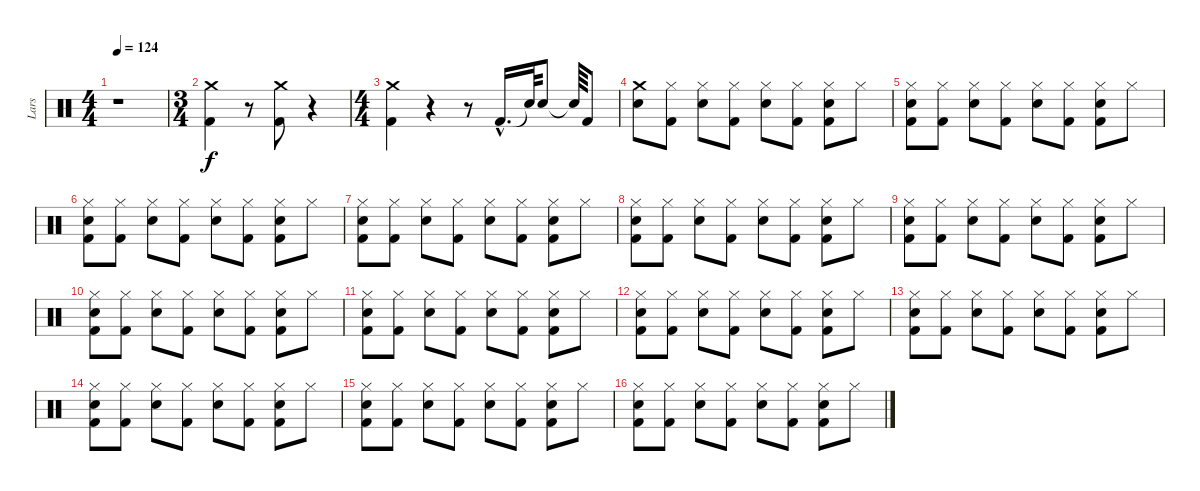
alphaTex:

\track ("Lars" "Lars") {instrument percussion}
\staff {score}
\articulation defaults
\ts (4 4)
\tempo 124
\clef neutral
\ks c
r.1{dy f} |
\ts (3 4)
("Kick (hit) 2" "Crash medium (hit)").4 r.8 ("Kick (hit) 2" "Crash medium (hit)").8 r.4 |
\ts (4 4)
("Kick (hit) 2" "Crash medium (hit)").4 r.4 r.8 "Kick (hit) 2"{hac}.16{d} "Snare (hit)"{t}.64 "Snare (hit) 2".8 "Snare (hit)"{t}.64 "Kick (hit) 2".8 |
("Crash medium (hit)" "Snare (hit) 2").8 ("Kick (hit) 2" "Hi-Hat (closed)").8 ("Snare (hit) 2" "Hi-Hat (closed)").8 ("Kick (hit) 2" "Hi-Hat (closed)").8 ("Hi-Hat (closed)" "Snare (hit) 2").8 ("Hi-Hat (closed)" "Kick (hit) 2").8 ("Snare (hit) 2" "Hi-Hat (closed)" "Kick (hit) 2").8 "Hi-Hat (closed)".8 |
("Kick (hit) 2" "Snare (hit) 2" "Hi-Hat (closed)").8 ("Hi-Hat (closed)" "Kick (hit) 2").8 ("Snare (hit) 2" "Hi-Hat (closed)").8 ("Kick (hit) 2" "Hi-Hat (closed)").8 ("Hi-Hat (closed)" "Snare (hit) 2").8 ("Kick (hit) 2" "Hi-Hat (closed)").8 ("Kick (hit) 2" "Hi-Hat (closed)" "Snare (hit) 2").8 "Hi-Hat (closed)".8 |
("Kick (hit) 2" "Snare (hit) 2" "Hi-Hat (closed)").8 ("Hi-Hat (closed)" "Kick (hit) 2").8 ("Snare (hit) 2" "Hi-Hat (closed)").8 ("Kick (hit) 2" "Hi-Hat (closed)").8 ("Hi-Hat (closed)" "Snare (hit) 2").8 ("Kick (hit) 2" "Hi-Hat (closed)").8 ("Kick (hit) 2" "Hi-Hat (closed)" "Snare (hit) 2").8 "Hi-Hat (closed)".8 |
("Kick (hit) 2" "Snare (hit) 2" "Hi-Hat (closed)").8 ("Hi-Hat (closed)" "Kick (hit) 2").8 ("Snare (hit) 2" "Hi-Hat (closed)").8 ("Kick (hit) 2" "Hi-Hat (closed)").8 ("Hi-Hat (closed)" "Snare (hit) 2").8 ("Kick (hit) 2" "Hi-Hat (closed)").8 ("Kick (hit) 2" "Hi-Hat (closed)" "Snare (hit) 2").8 "Hi-Hat (closed)".8 |
("Kick (hit) 2" "Snare (hit) 2" "Hi-Hat (closed)").8 ("Hi-Hat (closed)" "Kick (hit) 2").8 ("Snare (hit) 2" "Hi-Hat (closed)").8 ("Kick (hit) 2" "Hi-Hat (closed)").8 ("Hi-Hat (closed)" "Snare (hit) 2").8 ("Kick (hit) 2" "Hi-Hat (closed)").8 ("Kick (hit) 2" "Hi-Hat (closed)" "Snare (hit) 2").8 "Hi-Hat (closed)".8 |
("Kick (hit) 2" "Snare (hit) 2" "Hi-Hat (closed)").8 ("Hi-Hat (closed)" "Kick (hit) 2").8 ("Snare (hit) 2" "Hi-Hat (closed)").8 ("Kick (hit) 2" "Hi-Hat (closed)").8 ("Hi-Hat (closed)" "Snare (hit) 2").8 ("Kick (hit) 2" "Hi-Hat (closed)").8 ("Kick (hit) 2" "Hi-Hat (closed)" "Snare (hit) 2").8 "Hi-Hat (closed)".8 |
("Kick (hit) 2" "Snare (hit) 2" "Hi-Hat (closed)").8 ("Hi-Hat (closed)" "Kick (hit) 2").8 ("Snare (hit) 2" "Hi-Hat (closed)").8 ("Kick (hit) 2" "Hi-Hat (closed)").8 ("Hi-Hat (closed)" "Snare (hit) 2").8 ("Kick (hit) 2" "Hi-Hat (closed)").8 ("Kick (hit) 2" "Hi-Hat (closed)" "Snare (hit) 2").8 "Hi-Hat (closed)".8 |
("Kick (hit) 2" "Snare (hit) 2" "Hi-Hat (closed)").8 ("Hi-Hat (closed)" "Kick (hit) 2").8 ("Snare (hit) 2" "Hi-Hat (closed)").8 ("Kick (hit) 2" "Hi-Hat (closed)").8 ("Hi-Hat (closed)" "Snare (hit) 2").8 ("Kick (hit) 2" "Hi-Hat (closed)").8 ("Kick (hit) 2" "Hi-Hat (closed)" "Snare (hit) 2").8 "Hi-Hat (closed)".8 |
("Kick (hit) 2" "Snare (hit) 2" "Hi-Hat (closed)").8 ("Hi-Hat (closed)" "Kick (hit) 2").8 ("Snare (hit) 2" "Hi-Hat (closed)").8 ("Kick (hit) 2" "Hi-Hat (closed)").8 ("Hi-Hat (closed)" "Snare (hit) 2").8 ("Kick (hit) 2" "Hi-Hat (closed)").8 ("Kick (hit) 2" "Hi-Hat (closed)" "Snare (hit) 2").8 "Hi-Hat (closed)".8 |
("Kick (hit) 2" "Snare (hit) 2" "Hi-Hat (closed)").8 ("Hi-Hat (closed)" "Kick (hit) 2").8 ("Snare (hit) 2" "Hi-Hat (closed)").8 ("Kick (hit) 2" "Hi-Hat (closed)").8 ("Hi-Hat (closed)" "Snare (hit) 2").8 ("Kick (hit) 2" "Hi-Hat (closed)").8 ("Kick (hit) 2" "Hi-Hat (closed)" "Snare (hit) 2").8 "Hi-Hat (closed)".8 |
("Kick (hit) 2" "Snare (hit) 2" "Hi-Hat (closed)").8 ("Hi-Hat (closed)" "Kick (hit) 2").8 ("Snare (hit) 2" "Hi-Hat (closed)").8 ("Kick (hit) 2" "Hi-Hat (closed)").8 ("Hi-Hat (closed)" "Snare (hit) 2").8 ("Kick (hit) 2" "Hi-Hat (closed)").8 ("Kick (hit) 2" "Hi-Hat (closed)" "Snare (hit) 2").8 "Hi-Hat (closed)".8 |
("Kick (hit) 2" "Snare (hit) 2" "Hi-Hat (closed)").8 ("Hi-Hat (closed)" "Kick (hit) 2").8 ("Snare (hit) 2" "Hi-Hat (closed)").8 ("Kick (hit) 2" "Hi-Hat (closed)").8 ("Hi-Hat (closed)" "Snare (hit) 2").8 ("Kick (hit) 2" "Hi-Hat (closed)").8 ("Kick (hit) 2" "Hi-Hat (closed)" "Snare (hit) 2").8 "Hi-Hat (closed)".8 |
("Kick (hit) 2" "Snare (hit) 2" "Hi-Hat (closed)").8 ("Hi-Hat (closed)" "Kick (hit) 2").8 ("Snare (hit) 2" "Hi-Hat (closed)").8 ("Kick (hit) 2" "Hi-Hat (closed)").8 ("Hi-Hat (closed)" "Snare (hit) 2").8 ("Kick (hit) 2" "Hi-Hat (closed)").8 ("Kick (hit) 2" "Hi-Hat (closed)" "Snare (hit) 2").8 "Hi-Hat (closed)".8
